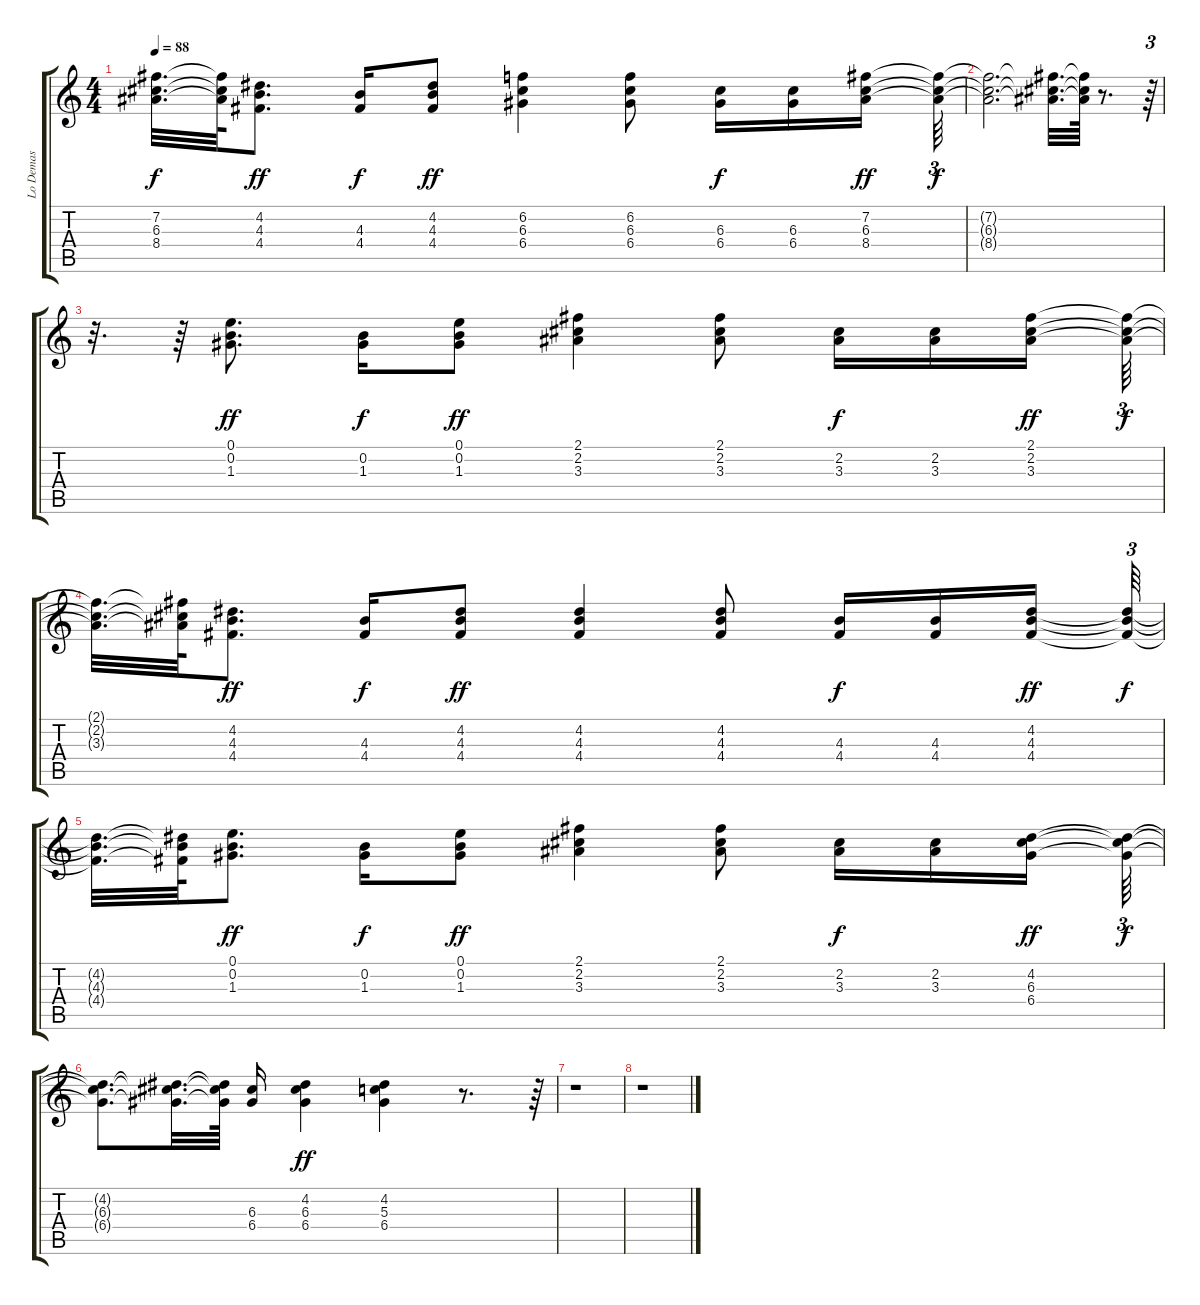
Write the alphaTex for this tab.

\track ("Lo Demas" "Lo Demas") {instrument acousticguitarsteel}
\staff {score tabs}
\tuning (E4 B3 G3 D3 A2 E2) {hide}
\ts (4 4)
\tempo 88
\clef g2
\ks c
(7.2{t} 6.3{t} 8.4{t}).32{d dy f} (7.2{t} 6.3{t} 8.4{t}).64 (4.2 4.3 4.4).8{d dy ff} (4.3 4.4).16{dy f} (4.2 4.3 4.4).8{dy ff} (6.2 6.3 6.4).4 (6.2 6.3 6.4).8 (6.3 6.4).16{dy f} (6.3 6.4).16 (7.2 6.3 8.4).16{dy ff} (7.2{t} 6.3{t} 8.4{t}).64{tu (3 2) dy f} |
(7.2{t} 6.3{t} 8.4{t}).2{d} (7.2{t} 6.3{t} 8.4{t}).32{d} (7.2{t} 6.3{t} 8.4{t}).64 r.8{d} r.64{tu (3 2)} |
r.32{d} r.64 (0.1 0.2 1.3).8{d dy ff} (0.2 1.3).16{dy f} (0.1 0.2 1.3).8{dy ff} (2.1 2.2 3.3).4 (2.1 2.2 3.3).8 (2.2 3.3).16{dy f} (2.2 3.3).16 (2.1 2.2 3.3).16{dy ff} (2.1{t} 2.2{t} 3.3{t}).64{tu (3 2) dy f} |
(2.1{t} 2.2{t} 3.3{t}).32{d} (2.1{t} 2.2{t} 3.3{t}).64 (4.2 4.3 4.4).8{d dy ff} (4.3 4.4).16{dy f} (4.2 4.3 4.4).8{dy ff} (4.2 4.3 4.4).4 (4.2 4.3 4.4).8 (4.3 4.4).16{dy f} (4.3 4.4).16 (4.2 4.3 4.4).16{dy ff} (4.2{t} 4.3{t} 4.4{t}).64{tu (3 2) dy f} |
(4.2{t} 4.3{t} 4.4{t}).32{d} (4.2{t} 4.3{t} 4.4{t}).64 (0.1 0.2 1.3).8{d dy ff} (0.2 1.3).16{dy f} (0.1 0.2 1.3).8{dy ff} (2.1 2.2 3.3).4 (2.1 2.2 3.3).8 (2.2 3.3).16{dy f} (2.2 3.3).16 (4.2 6.3 6.4).16{dy ff} (4.2{t} 6.3{t} 6.4{t}).64{tu (3 2) dy f} |
(4.2{t} 6.3{t} 6.4{t}).8{d} (4.2{t} 6.3{t} 6.4{t}).32{d} (4.2{t} 6.3{t} 6.4{t}).64 (6.3 6.4).16 (4.2 6.3 6.4).4{dy ff} (4.2 5.3 6.4).4 r.8{d} r.64{tu (3 2)} |
r.1 |
r.1
